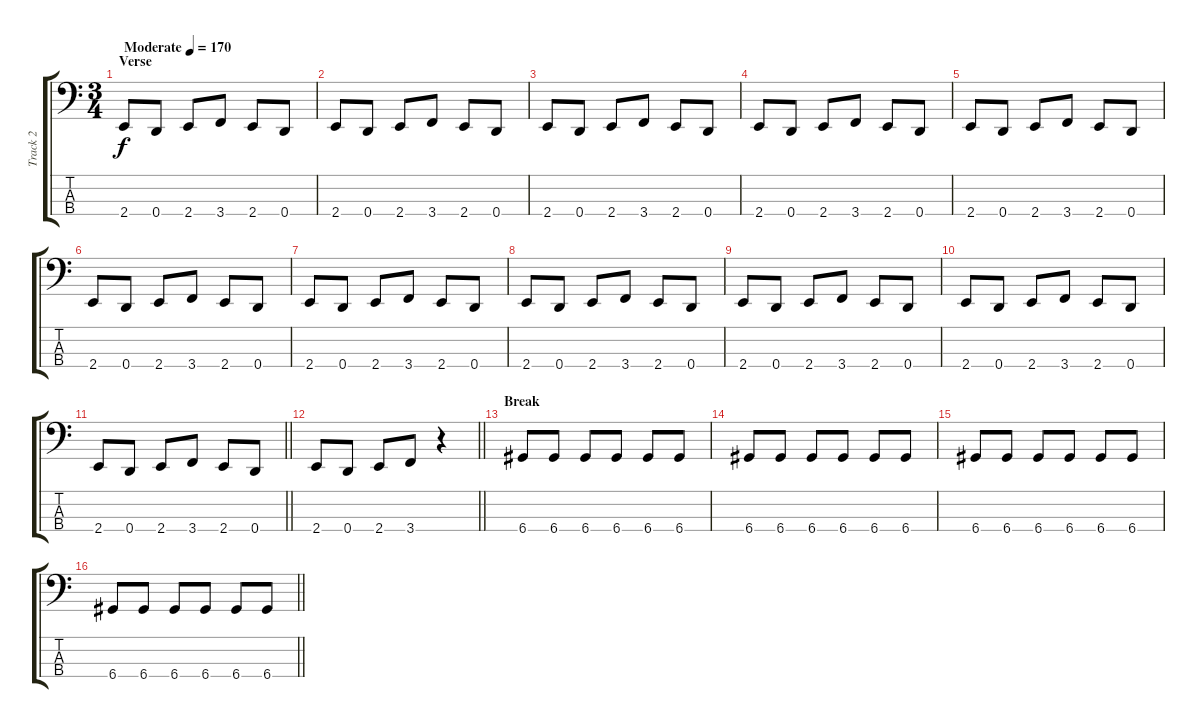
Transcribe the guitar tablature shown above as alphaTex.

\track ("Track 2" "Track 2") {instrument electricbassfinger}
\staff {score tabs}
\tuning (G2 D2 A1 D1) {hide}
\ts (3 4)
\section ("" "Verse")
\tempo (170 "Moderate")
\clef f4
\ks c
2.4.8{dy f instrument electricbassfinger} 0.4.8 2.4.8 3.4.8 2.4.8 0.4.8 |
2.4.8 0.4.8 2.4.8 3.4.8 2.4.8 0.4.8 |
2.4.8 0.4.8 2.4.8 3.4.8 2.4.8 0.4.8 |
2.4.8 0.4.8 2.4.8 3.4.8 2.4.8 0.4.8 |
2.4.8 0.4.8 2.4.8 3.4.8 2.4.8 0.4.8 |
2.4.8 0.4.8 2.4.8 3.4.8 2.4.8 0.4.8 |
2.4.8 0.4.8 2.4.8 3.4.8 2.4.8 0.4.8 |
2.4.8 0.4.8 2.4.8 3.4.8 2.4.8 0.4.8 |
2.4.8 0.4.8 2.4.8 3.4.8 2.4.8 0.4.8 |
2.4.8 0.4.8 2.4.8 3.4.8 2.4.8 0.4.8 |
\barLineRight lightlight
2.4.8 0.4.8 2.4.8 3.4.8 2.4.8 0.4.8 |
\barLineRight lightlight
2.4.8 0.4.8 2.4.8 3.4.8 r.4 |
\section ("" "Break")
6.4.8 6.4.8 6.4.8 6.4.8 6.4.8 6.4.8 |
6.4.8 6.4.8 6.4.8 6.4.8 6.4.8 6.4.8 |
6.4.8 6.4.8 6.4.8 6.4.8 6.4.8 6.4.8 |
\barLineRight lightlight
6.4.8 6.4.8 6.4.8 6.4.8 6.4.8 6.4.8
